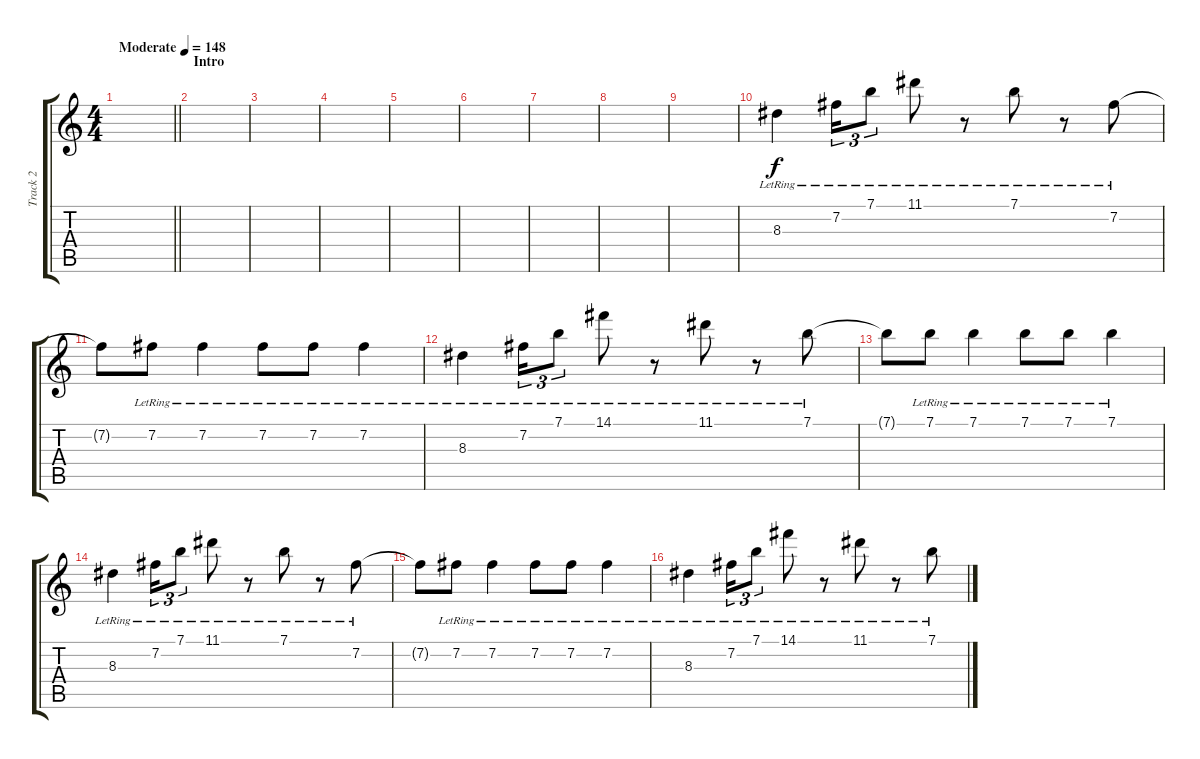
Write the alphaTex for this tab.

\track ("Track 2" "Track 2") {instrument electricguitarjazz}
\staff {score tabs}
\tuning (E4 B3 G3 D3 A2 D2) {hide}
\ts (4 4)
\tempo (148 "Moderate")
\clef g2
\barLineRight lightlight
\ks c
|
\section ("" "Intro")
|
|
|
|
|
|
|
|
8.3{lr}.4 7.2{lr}.16{tu (3 2)} 7.1{lr}.8{tu (3 2)} 11.1{lr}.8 r.8 7.1{lr}.8 r.8 7.2{lr}.8 |
7.2{t}.8 7.2{lr}.8 7.2{lr}.4 7.2{lr}.8 7.2{lr}.8 7.2{lr}.4 |
8.3{lr}.4 7.2{lr}.16{tu (3 2)} 7.1{lr}.8{tu (3 2)} 14.1{lr}.8 r.8 11.1{lr}.8 r.8 7.1{lr}.8 |
7.1{t}.8 7.1{lr}.8 7.1{lr}.4 7.1{lr}.8 7.1{lr}.8 7.1{lr}.4 |
8.3{lr}.4 7.2{lr}.16{tu (3 2)} 7.1{lr}.8{tu (3 2)} 11.1{lr}.8 r.8 7.1{lr}.8 r.8 7.2{lr}.8 |
7.2{t}.8 7.2{lr}.8 7.2{lr}.4 7.2{lr}.8 7.2{lr}.8 7.2{lr}.4 |
8.3{lr}.4 7.2{lr}.16{tu (3 2)} 7.1{lr}.8{tu (3 2)} 14.1{lr}.8 r.8 11.1{lr}.8 r.8 7.1{lr}.8
